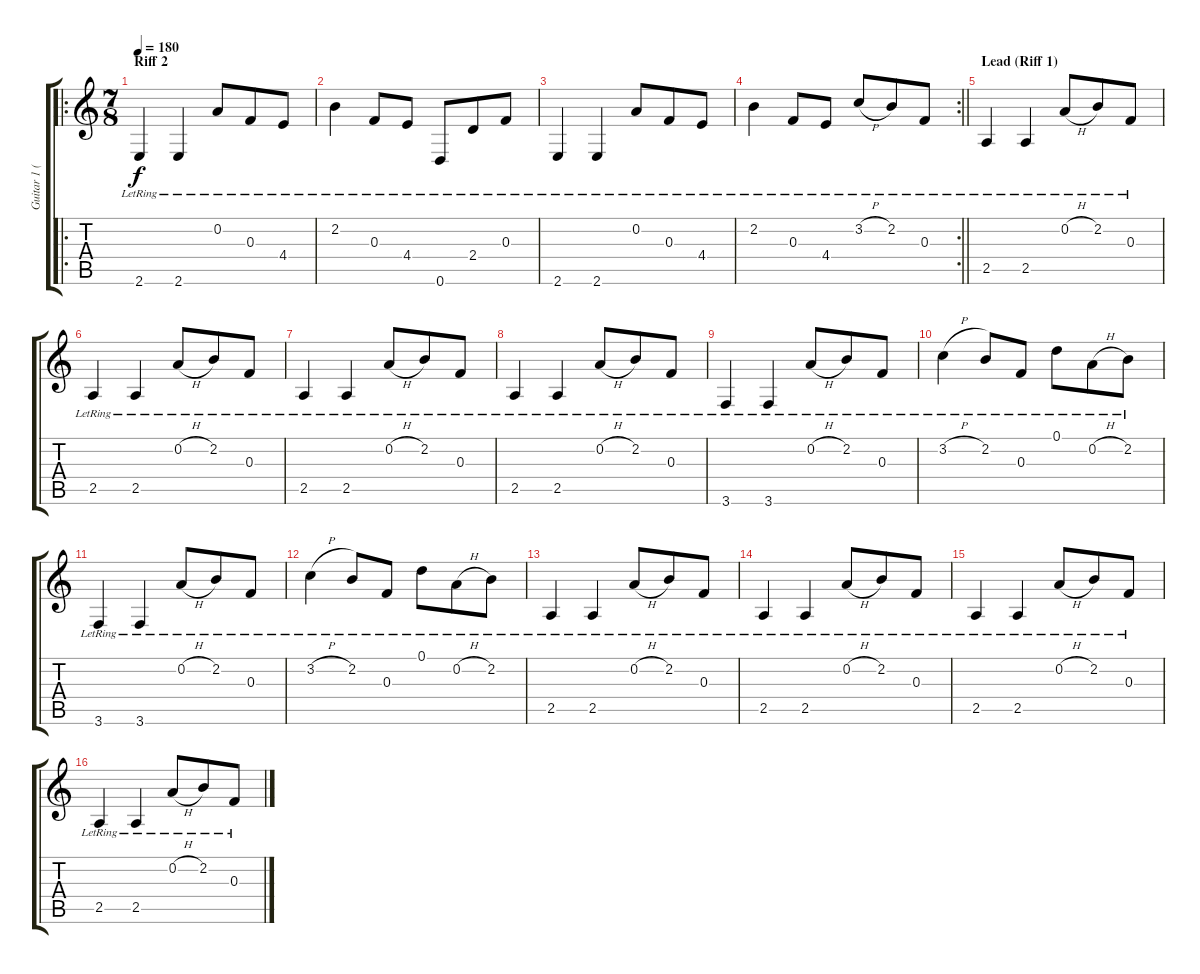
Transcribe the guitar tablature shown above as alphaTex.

\track ("Guitar 1 (Left)" "Guitar 1 (") {instrument acousticguitarsteel}
\staff {score tabs}
\tuning (D4 A3 F3 C3 G2 D2) {hide}
\ro
\ts (7 8)
\section ("" "Riff 2")
\tempo 180
\clef g2
\ks c
2.6{lr}.4{dy f} 2.6{lr}.4 0.2{lr}.8 0.3{lr}.8 4.4{lr}.8 |
2.2{lr}.4 0.3{lr}.8 4.4{lr}.8 0.6{lr}.8 2.4{lr}.8 0.3{lr}.8 |
2.6{lr}.4 2.6{lr}.4 0.2{lr}.8 0.3{lr}.8 4.4{lr}.8 |
\rc 2
\barLineRight lightlight
2.2{lr}.4 0.3{lr}.8 4.4{lr}.8 3.2{h lr}.8 2.2{lr}.8 0.3{lr}.8 |
\section ("" "Lead (Riff 1)")
2.5{lr}.4 2.5{lr}.4 0.2{h lr}.8 2.2{lr}.8 0.3{lr}.8 |
2.5{lr}.4 2.5{lr}.4 0.2{h lr}.8 2.2{lr}.8 0.3{lr}.8 |
2.5{lr}.4 2.5{lr}.4 0.2{h lr}.8 2.2{lr}.8 0.3{lr}.8 |
2.5{lr}.4 2.5{lr}.4 0.2{h lr}.8 2.2{lr}.8 0.3{lr}.8 |
3.6{lr}.4 3.6{lr}.4 0.2{h lr}.8 2.2{lr}.8 0.3{lr}.8 |
3.2{h lr}.4 2.2{lr}.8 0.3{lr}.8 0.1{lr}.8 0.2{h lr}.8 2.2{lr}.8 |
3.6{lr}.4 3.6{lr}.4 0.2{h lr}.8 2.2{lr}.8 0.3{lr}.8 |
3.2{h lr}.4 2.2{lr}.8 0.3{lr}.8 0.1{lr}.8 0.2{h lr}.8 2.2{lr}.8 |
2.5{lr}.4 2.5{lr}.4 0.2{h lr}.8 2.2{lr}.8 0.3{lr}.8 |
2.5{lr}.4 2.5{lr}.4 0.2{h lr}.8 2.2{lr}.8 0.3{lr}.8 |
2.5{lr}.4 2.5{lr}.4 0.2{h lr}.8 2.2{lr}.8 0.3{lr}.8 |
2.5{lr}.4 2.5{lr}.4 0.2{h lr}.8 2.2{lr}.8 0.3{lr}.8
